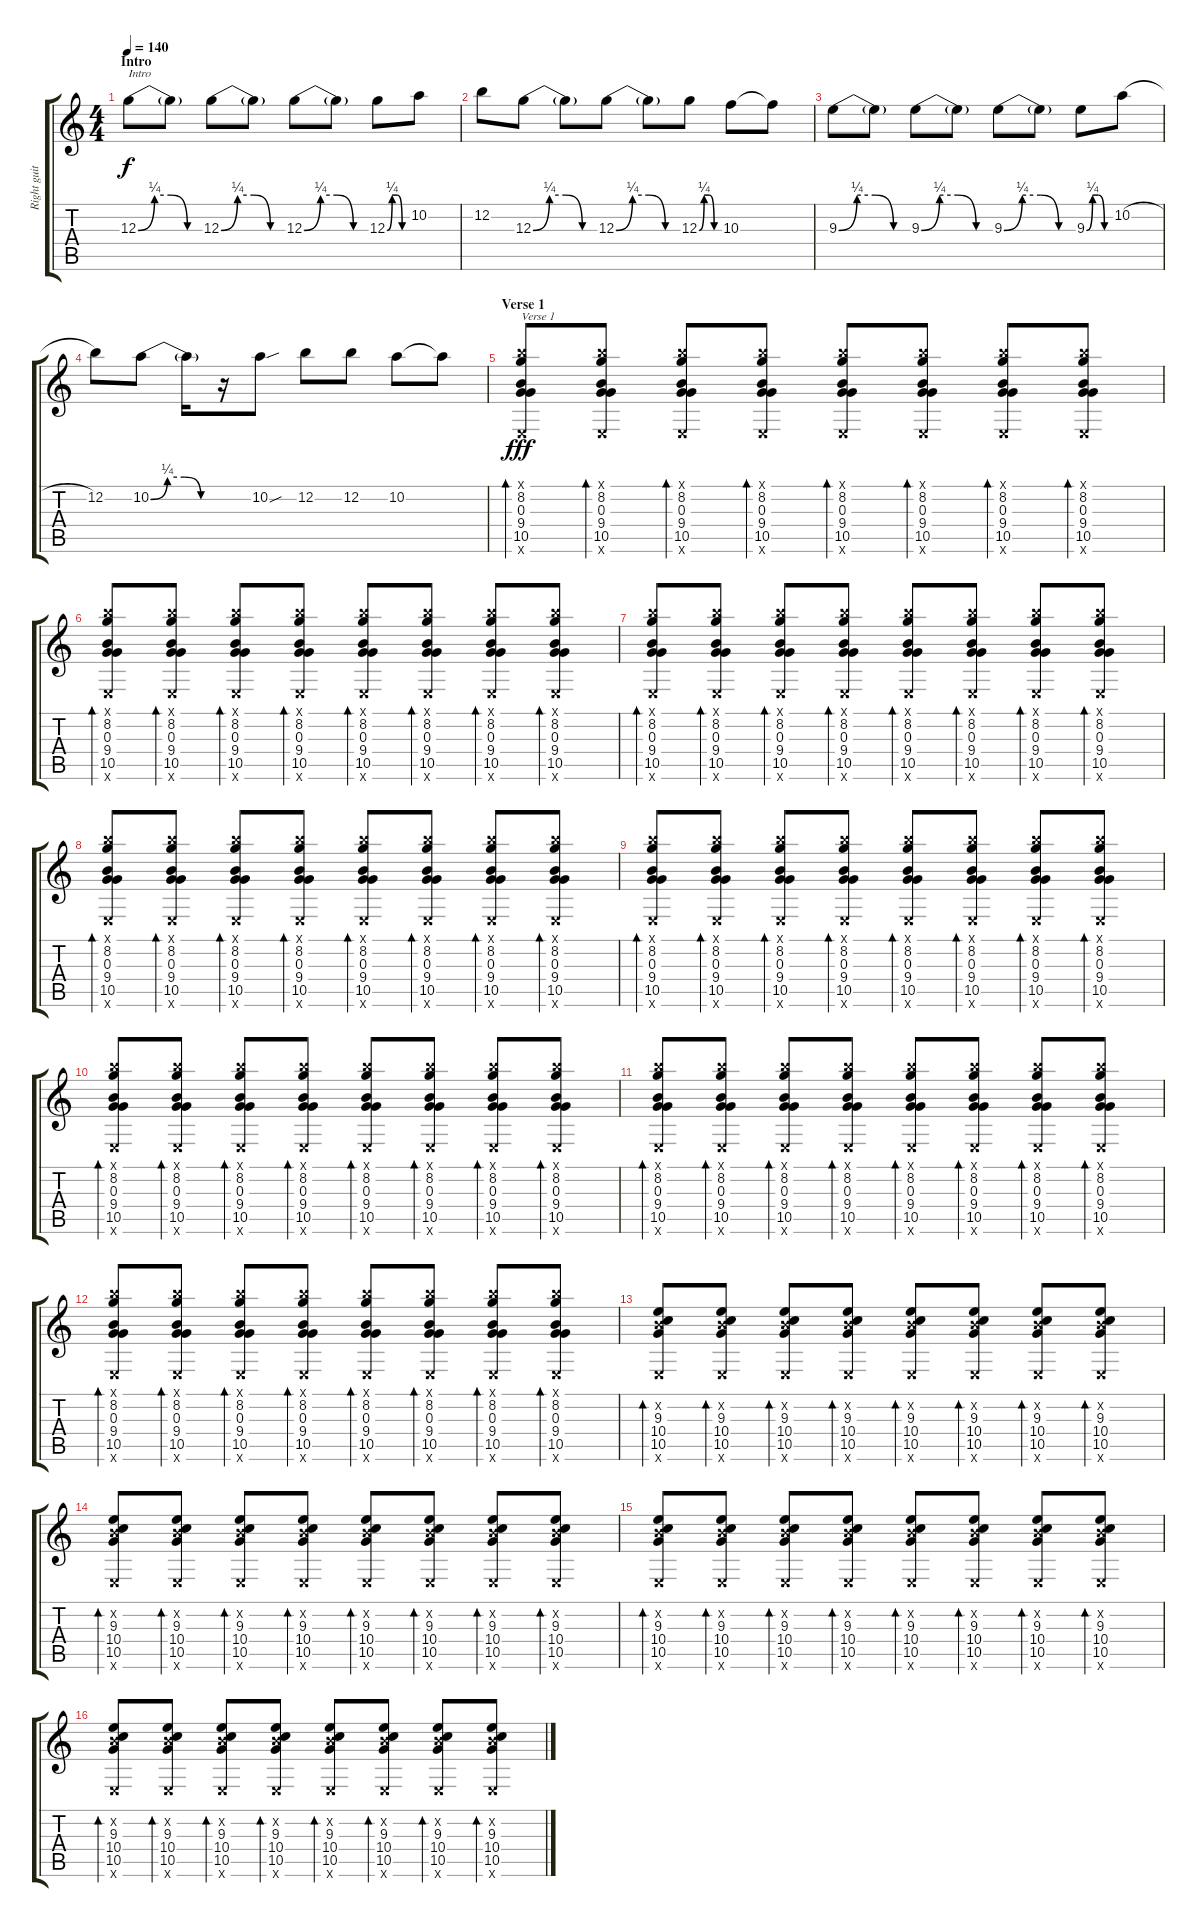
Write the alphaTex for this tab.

\track ("Right guitar" "Right guit") {instrument overdrivenguitar}
\staff {score tabs}
\tuning (E4 B3 G3 D3 A2 E2) {hide}
\ts (4 4)
\section ("" "Intro")
\tempo 140
\clef g2
\ks c
12.3{be (custom 0 0 15 1 30 1 45 0 60 0)}.8{txt "Intro" dy f instrument overdrivenguitar} 12.3{t}.8 12.3{be (custom 0 0 15 1 30 1 45 0 60 0)}.8 12.3{t}.8 12.3{be (custom 0 0 15 1 30 1 45 0 60 0)}.8 12.3{t}.8 12.3{be (custom 0 0 15 1 30 1 45 0 60 0)}.8 10.2.8 |
12.2.8 12.3{be (custom 0 0 15 1 30 1 45 0 60 0)}.8 12.3{t}.8 12.3{be (custom 0 0 15 1 30 1 45 0 60 0)}.8 12.3{t}.8 12.3{be (custom 0 0 15 1 30 1 45 0 60 0)}.8 10.3.8 10.3{t}.8 |
9.3{be (custom 0 0 15 1 30 1 45 0 60 0)}.8 9.3{t}.8 9.3{be (custom 0 0 15 1 30 1 45 0 60 0)}.8 9.3{t}.8 9.3{be (custom 0 0 15 1 30 1 45 0 60 0)}.8 9.3{t}.8 9.3{be (custom 0 0 15 1 30 1 45 0 60 0)}.8 10.2{h}.8 |
12.2.8 10.2{be (custom 0 0 15 1 30 1 45 0 60 0)}.8 10.2{t}.16 r.16 10.2{sou}.8 12.2.8 12.2.8 10.2.8 10.2{t}.8 |
\section ("" "Verse 1")
(7.1{x} 8.2 0.3 9.4 10.5 0.6{x}).8{bd 30 txt "Verse 1" dy fff} (7.1{x} 8.2 0.3 9.4 10.5 0.6{x}).8{bd 30} (7.1{x} 8.2 0.3 9.4 10.5 0.6{x}).8{bd 30} (7.1{x} 8.2 0.3 9.4 10.5 0.6{x}).8{bd 30} (7.1{x} 8.2 0.3 9.4 10.5 0.6{x}).8{bd 30} (7.1{x} 8.2 0.3 9.4 10.5 0.6{x}).8{bd 30} (7.1{x} 8.2 0.3 9.4 10.5 0.6{x}).8{bd 30} (7.1{x} 8.2 0.3 9.4 10.5 0.6{x}).8{bd 30} |
(7.1{x} 8.2 0.3 9.4 10.5 0.6{x}).8{bd 30} (7.1{x} 8.2 0.3 9.4 10.5 0.6{x}).8{bd 30} (7.1{x} 8.2 0.3 9.4 10.5 0.6{x}).8{bd 30} (7.1{x} 8.2 0.3 9.4 10.5 0.6{x}).8{bd 30} (7.1{x} 8.2 0.3 9.4 10.5 0.6{x}).8{bd 30} (7.1{x} 8.2 0.3 9.4 10.5 0.6{x}).8{bd 30} (7.1{x} 8.2 0.3 9.4 10.5 0.6{x}).8{bd 30} (7.1{x} 8.2 0.3 9.4 10.5 0.6{x}).8{bd 30} |
(7.1{x} 8.2 0.3 9.4 10.5 0.6{x}).8{bd 30} (7.1{x} 8.2 0.3 9.4 10.5 0.6{x}).8{bd 30} (7.1{x} 8.2 0.3 9.4 10.5 0.6{x}).8{bd 30} (7.1{x} 8.2 0.3 9.4 10.5 0.6{x}).8{bd 30} (7.1{x} 8.2 0.3 9.4 10.5 0.6{x}).8{bd 30} (7.1{x} 8.2 0.3 9.4 10.5 0.6{x}).8{bd 30} (7.1{x} 8.2 0.3 9.4 10.5 0.6{x}).8{bd 30} (7.1{x} 8.2 0.3 9.4 10.5 0.6{x}).8{bd 30} |
(7.1{x} 8.2 0.3 9.4 10.5 0.6{x}).8{bd 30} (7.1{x} 8.2 0.3 9.4 10.5 0.6{x}).8{bd 30} (7.1{x} 8.2 0.3 9.4 10.5 0.6{x}).8{bd 30} (7.1{x} 8.2 0.3 9.4 10.5 0.6{x}).8{bd 30} (7.1{x} 8.2 0.3 9.4 10.5 0.6{x}).8{bd 30} (7.1{x} 8.2 0.3 9.4 10.5 0.6{x}).8{bd 30} (7.1{x} 8.2 0.3 9.4 10.5 0.6{x}).8{bd 30} (7.1{x} 8.2 0.3 9.4 10.5 0.6{x}).8{bd 30} |
(7.1{x} 8.2 0.3 9.4 10.5 0.6{x}).8{bd 30} (7.1{x} 8.2 0.3 9.4 10.5 0.6{x}).8{bd 30} (7.1{x} 8.2 0.3 9.4 10.5 0.6{x}).8{bd 30} (7.1{x} 8.2 0.3 9.4 10.5 0.6{x}).8{bd 30} (7.1{x} 8.2 0.3 9.4 10.5 0.6{x}).8{bd 30} (7.1{x} 8.2 0.3 9.4 10.5 0.6{x}).8{bd 30} (7.1{x} 8.2 0.3 9.4 10.5 0.6{x}).8{bd 30} (7.1{x} 8.2 0.3 9.4 10.5 0.6{x}).8{bd 30} |
(7.1{x} 8.2 0.3 9.4 10.5 0.6{x}).8{bd 30} (7.1{x} 8.2 0.3 9.4 10.5 0.6{x}).8{bd 30} (7.1{x} 8.2 0.3 9.4 10.5 0.6{x}).8{bd 30} (7.1{x} 8.2 0.3 9.4 10.5 0.6{x}).8{bd 30} (7.1{x} 8.2 0.3 9.4 10.5 0.6{x}).8{bd 30} (7.1{x} 8.2 0.3 9.4 10.5 0.6{x}).8{bd 30} (7.1{x} 8.2 0.3 9.4 10.5 0.6{x}).8{bd 30} (7.1{x} 8.2 0.3 9.4 10.5 0.6{x}).8{bd 30} |
(7.1{x} 8.2 0.3 9.4 10.5 0.6{x}).8{bd 30} (7.1{x} 8.2 0.3 9.4 10.5 0.6{x}).8{bd 30} (7.1{x} 8.2 0.3 9.4 10.5 0.6{x}).8{bd 30} (7.1{x} 8.2 0.3 9.4 10.5 0.6{x}).8{bd 30} (7.1{x} 8.2 0.3 9.4 10.5 0.6{x}).8{bd 30} (7.1{x} 8.2 0.3 9.4 10.5 0.6{x}).8{bd 30} (7.1{x} 8.2 0.3 9.4 10.5 0.6{x}).8{bd 30} (7.1{x} 8.2 0.3 9.4 10.5 0.6{x}).8{bd 30} |
(7.1{x} 8.2 0.3 9.4 10.5 0.6{x}).8{bd 30} (7.1{x} 8.2 0.3 9.4 10.5 0.6{x}).8{bd 30} (7.1{x} 8.2 0.3 9.4 10.5 0.6{x}).8{bd 30} (7.1{x} 8.2 0.3 9.4 10.5 0.6{x}).8{bd 30} (7.1{x} 8.2 0.3 9.4 10.5 0.6{x}).8{bd 30} (7.1{x} 8.2 0.3 9.4 10.5 0.6{x}).8{bd 30} (7.1{x} 8.2 0.3 9.4 10.5 0.6{x}).8{bd 30} (7.1{x} 8.2 0.3 9.4 10.5 0.6{x}).8{bd 30} |
(0.2{x} 9.3 10.4 10.5 0.6{x}).8{bd 30} (0.2{x} 9.3 10.4 10.5 0.6{x}).8{bd 30} (0.2{x} 9.3 10.4 10.5 0.6{x}).8{bd 30} (0.2{x} 9.3 10.4 10.5 0.6{x}).8{bd 30} (0.2{x} 9.3 10.4 10.5 0.6{x}).8{bd 30} (0.2{x} 9.3 10.4 10.5 0.6{x}).8{bd 30} (0.2{x} 9.3 10.4 10.5 0.6{x}).8{bd 30} (0.2{x} 9.3 10.4 10.5 0.6{x}).8{bd 30} |
(0.2{x} 9.3 10.4 10.5 0.6{x}).8{bd 30} (0.2{x} 9.3 10.4 10.5 0.6{x}).8{bd 30} (0.2{x} 9.3 10.4 10.5 0.6{x}).8{bd 30} (0.2{x} 9.3 10.4 10.5 0.6{x}).8{bd 30} (0.2{x} 9.3 10.4 10.5 0.6{x}).8{bd 30} (0.2{x} 9.3 10.4 10.5 0.6{x}).8{bd 30} (0.2{x} 9.3 10.4 10.5 0.6{x}).8{bd 30} (0.2{x} 9.3 10.4 10.5 0.6{x}).8{bd 30} |
(0.2{x} 9.3 10.4 10.5 0.6{x}).8{bd 30} (0.2{x} 9.3 10.4 10.5 0.6{x}).8{bd 30} (0.2{x} 9.3 10.4 10.5 0.6{x}).8{bd 30} (0.2{x} 9.3 10.4 10.5 0.6{x}).8{bd 30} (0.2{x} 9.3 10.4 10.5 0.6{x}).8{bd 30} (0.2{x} 9.3 10.4 10.5 0.6{x}).8{bd 30} (0.2{x} 9.3 10.4 10.5 0.6{x}).8{bd 30} (0.2{x} 9.3 10.4 10.5 0.6{x}).8{bd 30} |
(0.2{x} 9.3 10.4 10.5 0.6{x}).8{bd 30} (0.2{x} 9.3 10.4 10.5 0.6{x}).8{bd 30} (0.2{x} 9.3 10.4 10.5 0.6{x}).8{bd 30} (0.2{x} 9.3 10.4 10.5 0.6{x}).8{bd 30} (0.2{x} 9.3 10.4 10.5 0.6{x}).8{bd 30} (0.2{x} 9.3 10.4 10.5 0.6{x}).8{bd 30} (0.2{x} 9.3 10.4 10.5 0.6{x}).8{bd 30} (0.2{x} 9.3 10.4 10.5 0.6{x}).8{bd 30}
